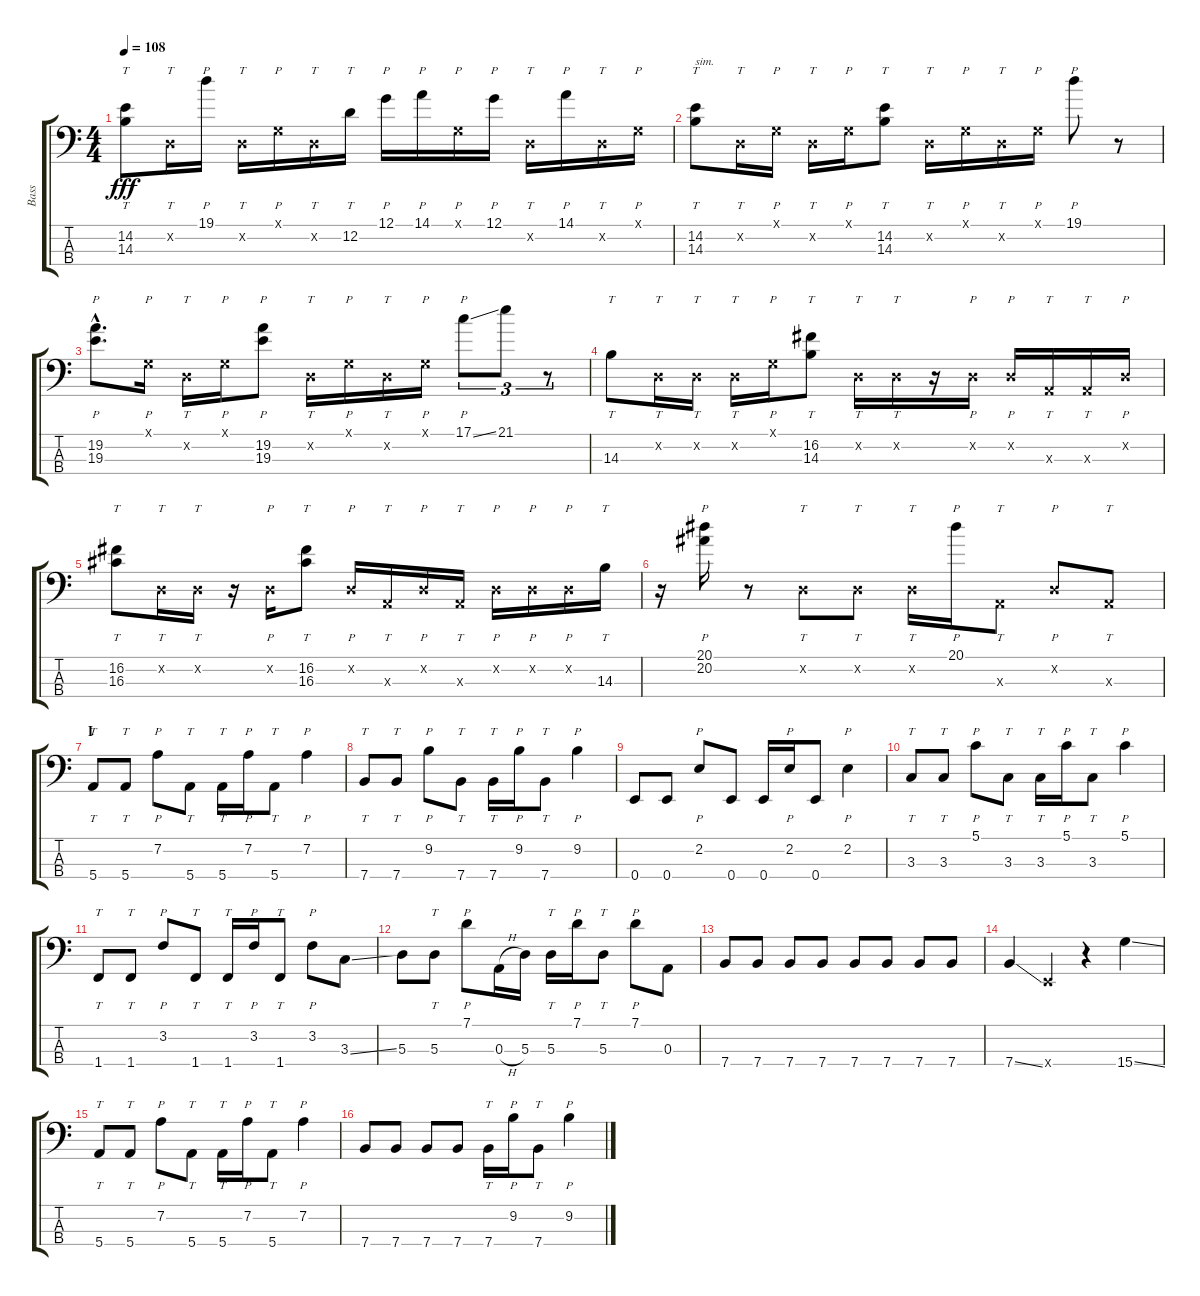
\track ("Bass" "Bass") {instrument electricbassfinger}
\staff {score tabs}
\tuning (G2 D2 A1 E1) {hide}
\ts (4 4)
\tempo 108
\clef f4
\ks c
(14.2 14.3).8{tt dy fff instrument electricbassfinger} 0.2{x}.16{tt} 19.1.16{p instrument slapbass1} 0.2{x}.16{tt instrument electricbassfinger} 0.1{x}.16{p instrument slapbass1} 0.2{x}.16{tt instrument electricbassfinger} 12.2.16{tt} 12.1.16{p instrument slapbass1} 14.1.16{p} 0.1{x}.16{p} 12.1.16{p} 0.2{x}.16{tt instrument electricbassfinger} 14.1.16{p instrument slapbass1} 0.2{x}.16{tt instrument electricbassfinger} 0.1{x}.16{p instrument slapbass1} |
(14.2 14.3).8{tt txt "sim." instrument electricbassfinger} 0.2{x}.16{tt} 0.1{x}.16{p instrument slapbass1} 0.2{x}.16{tt instrument electricbassfinger} 0.1{x}.16{p instrument slapbass1} (14.2 14.3).8{tt instrument electricbassfinger} 0.2{x}.16{tt} 0.1{x}.16{p instrument slapbass1} 0.2{x}.16{tt instrument electricbassfinger} 0.1{x}.16{p instrument slapbass1} 19.1.8{p} r.8 |
(19.2{hac} 19.3{hac}).8{p d} 0.1{x}.16{p} 0.2{x}.16{tt instrument electricbassfinger} 0.1{x}.16{p instrument slapbass1} (19.2 19.3).8{p} 0.2{x}.16{tt instrument electricbassfinger} 0.1{x}.16{p instrument slapbass1} 0.2{x}.16{tt instrument electricbassfinger} 0.1{x}.16{p instrument slapbass1} 17.1{ss}.8{p tu (3 2)} 21.1.8{tu (3 2)} r.8{tu (3 2)} |
14.3.8{tt instrument electricbassfinger} 0.2{x}.16{tt} 0.2{x}.16{tt} 0.2{x}.16{tt} 0.1{x}.16{p instrument slapbass1} (16.2 14.3).8{tt instrument electricbassfinger} 0.2{x}.16{tt} 0.2{x}.16{tt} r.16 0.2{x}.16{p instrument slapbass1} 0.2{x}.16{p} 0.3{x}.16{tt instrument electricbassfinger} 0.3{x}.16{tt} 0.2{x}.16{p instrument slapbass1} |
(16.2 16.3).8{tt instrument electricbassfinger} 0.2{x}.16{tt} 0.2{x}.16{tt} r.16 0.2{x}.16{p instrument slapbass1} (16.2 16.3).8{tt instrument electricbassfinger} 0.2{x}.16{p instrument slapbass1} 0.3{x}.16{tt instrument electricbassfinger} 0.2{x}.16{p instrument slapbass1} 0.3{x}.16{tt instrument electricbassfinger} 0.2{x}.16{p instrument slapbass1} 0.2{x}.16{p} 0.2{x}.16{p} 14.3.16{tt instrument electricbassfinger} |
r.16 (20.1 20.2).16{p instrument slapbass1} r.8 0.2{x}.8{tt instrument electricbassfinger} 0.2{x}.8{tt} 0.2{x}.16{tt} 20.1.16{p instrument slapbass1} 0.3{x}.8{tt instrument electricbassfinger} 0.2{x}.8{p instrument slapbass1} 0.3{x}.8{tt instrument electricbassfinger} |
\section ("" "I")
5.4.8{tt} 5.4.8{tt} 7.2.8{p instrument slapbass1} 5.4.8{tt instrument electricbassfinger} 5.4.16{tt} 7.2.16{p instrument slapbass1} 5.4.8{tt instrument electricbassfinger} 7.2.4{p instrument slapbass1} |
7.4.8{tt instrument electricbassfinger} 7.4.8{tt} 9.2.8{p instrument slapbass1} 7.4.8{tt instrument electricbassfinger} 7.4.16{tt} 9.2.16{p instrument slapbass1} 7.4.8{tt instrument electricbassfinger} 9.2.4{p instrument slapbass1} |
0.4.8{instrument electricbassfinger} 0.4.8 2.2.8{p instrument slapbass1} 0.4.8{instrument electricbassfinger} 0.4.16 2.2.16{p instrument slapbass1} 0.4.8{instrument electricbassfinger} 2.2.4{p instrument slapbass1} |
3.3.8{tt instrument electricbassfinger} 3.3.8{tt} 5.1.8{p instrument slapbass1} 3.3.8{tt instrument electricbassfinger} 3.3.16{tt} 5.1.16{p instrument slapbass1} 3.3.8{tt instrument electricbassfinger} 5.1.4{p instrument slapbass1} |
1.4.8{tt instrument electricbassfinger} 1.4.8{tt} 3.2.8{p instrument slapbass1} 1.4.8{tt instrument electricbassfinger} 1.4.16{tt} 3.2.16{p instrument slapbass1} 1.4.8{tt instrument electricbassfinger} 3.2.8{p instrument slapbass1} 3.3{ss}.8{instrument electricbassfinger} |
5.3.8 5.3.8{tt} 7.1.8{p instrument slapbass1} 0.3{h}.16{instrument electricbassfinger} 5.3.16 5.3.16{tt} 7.1.16{p instrument slapbass1} 5.3.8{tt instrument electricbassfinger} 7.1.8{p instrument slapbass1} 0.3.8{instrument electricbassfinger} |
7.4.8 7.4.8 7.4.8 7.4.8 7.4.8 7.4.8 7.4.8 7.4.8 |
7.4{ss}.4 0.4{x}.4 r.4 15.4{ss}.4 |
5.4.8{tt} 5.4.8{tt} 7.2.8{p instrument slapbass1} 5.4.8{tt instrument electricbassfinger} 5.4.16{tt} 7.2.16{p instrument slapbass1} 5.4.8{tt instrument electricbassfinger} 7.2.4{p instrument slapbass1} |
7.4.8{instrument electricbassfinger} 7.4.8 7.4.8 7.4.8 7.4.16{tt} 9.2.16{p instrument slapbass1} 7.4.8{tt instrument electricbassfinger} 9.2.4{p instrument slapbass1}
